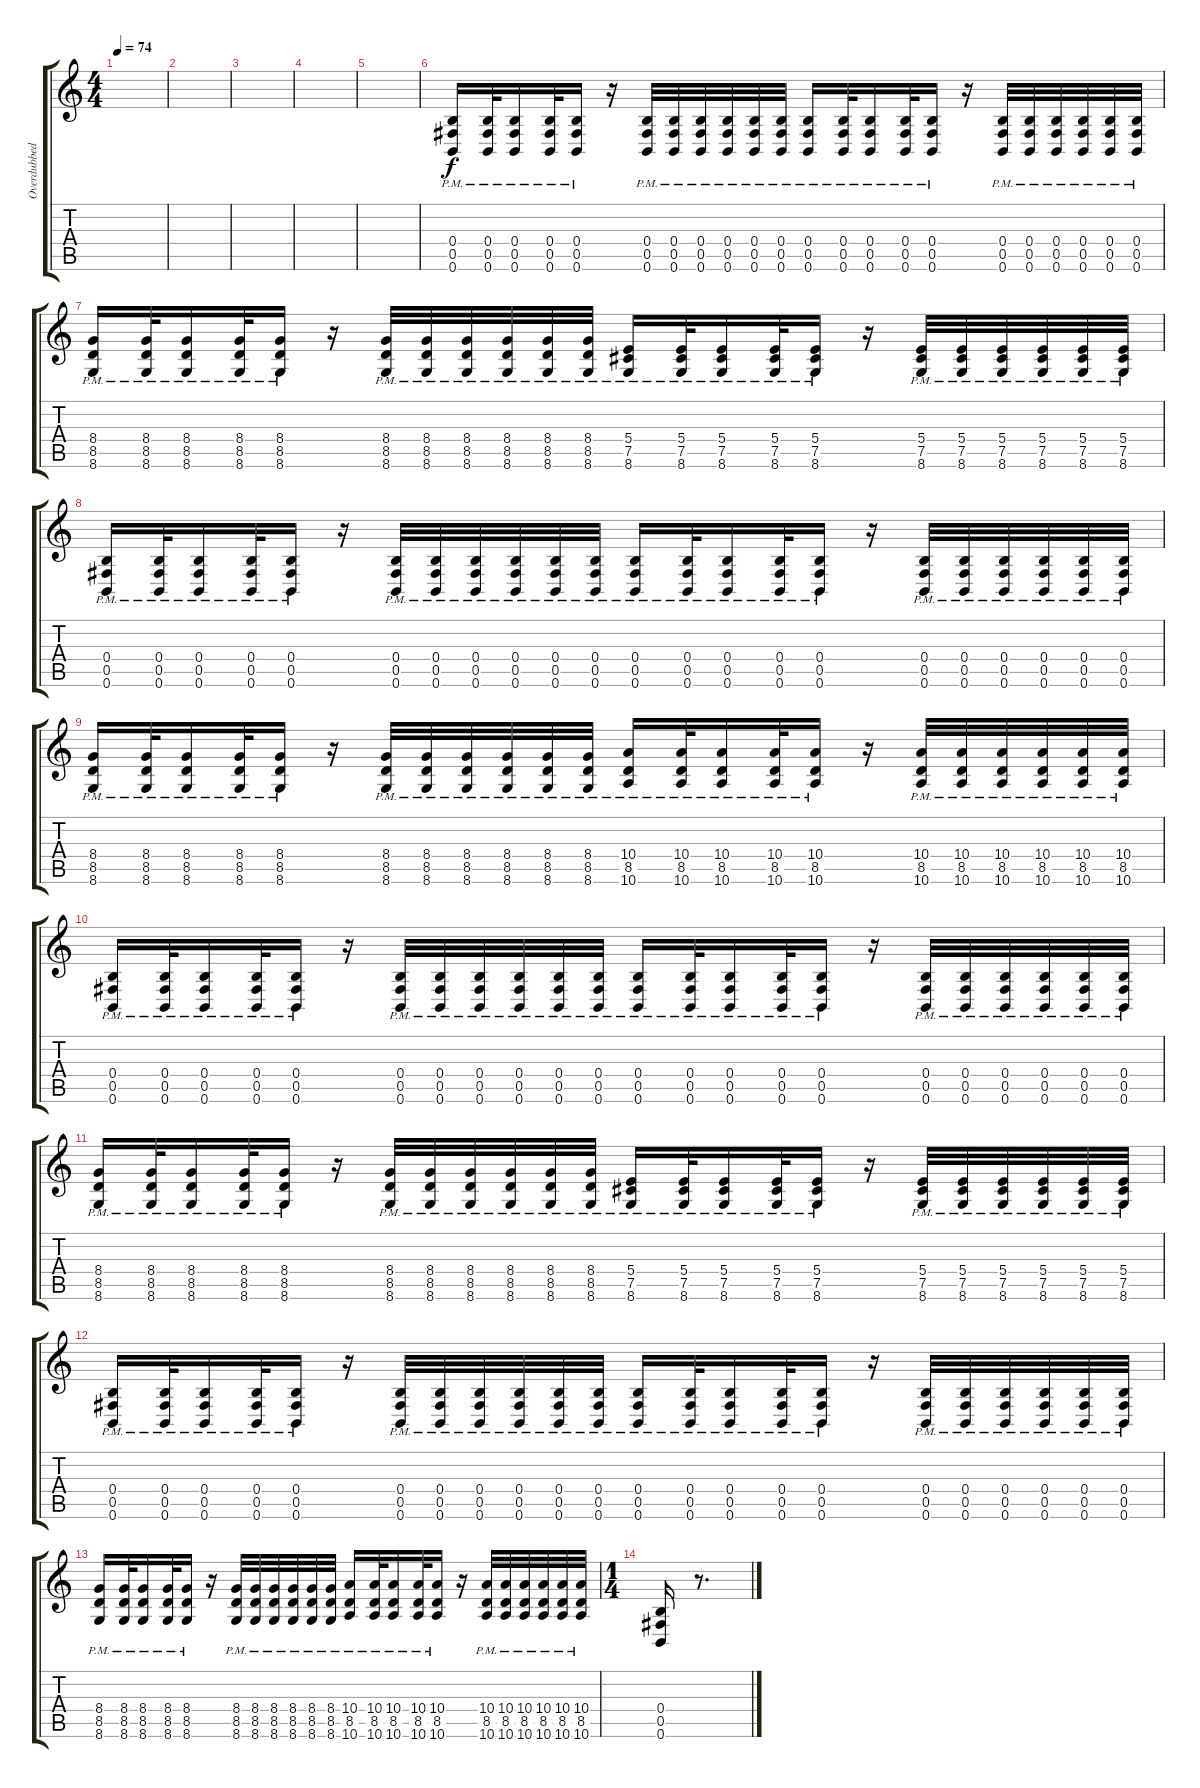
\track ("Overdubbed Guitar" "Overdubbed") {instrument distortionguitar}
\staff {score tabs}
\tuning (Db4 Ab3 E3 B2 Gb2 B1) {hide}
\ts (4 4)
\tempo 74
\clef g2
\ks c
|
|
|
|
|
(0.4{pm} 0.5{pm} 0.6{pm}).16 (0.4{pm} 0.5{pm} 0.6{pm}).32 (0.4{pm} 0.5{pm} 0.6{pm}).16 (0.4{pm} 0.5{pm} 0.6{pm}).32 (0.4{pm} 0.5{pm} 0.6{pm}).16 r.16 (0.4{pm} 0.5{pm} 0.6{pm}).32 (0.4{pm} 0.5{pm} 0.6{pm}).32 (0.4{pm} 0.5{pm} 0.6{pm}).32 (0.4{pm} 0.5{pm} 0.6{pm}).32 (0.4{pm} 0.5{pm} 0.6{pm}).32 (0.4{pm} 0.5{pm} 0.6{pm}).32 (0.4{pm} 0.5{pm} 0.6{pm}).16 (0.4{pm} 0.5{pm} 0.6{pm}).32 (0.4{pm} 0.5{pm} 0.6{pm}).16 (0.4{pm} 0.5{pm} 0.6{pm}).32 (0.4{pm} 0.5{pm} 0.6{pm}).16 r.16 (0.4{pm} 0.5{pm} 0.6{pm}).32 (0.4{pm} 0.5{pm} 0.6{pm}).32 (0.4{pm} 0.5{pm} 0.6{pm}).32 (0.4{pm} 0.5{pm} 0.6{pm}).32 (0.4{pm} 0.5{pm} 0.6{pm}).32 (0.4{pm} 0.5{pm} 0.6{pm}).32 |
(8.4{pm} 8.5{pm} 8.6{pm}).16 (8.4{pm} 8.5{pm} 8.6{pm}).32 (8.4{pm} 8.5{pm} 8.6{pm}).16 (8.4{pm} 8.5{pm} 8.6{pm}).32 (8.4{pm} 8.5{pm} 8.6{pm}).16 r.16 (8.4{pm} 8.5{pm} 8.6{pm}).32 (8.4{pm} 8.5{pm} 8.6{pm}).32 (8.4{pm} 8.5{pm} 8.6{pm}).32 (8.4{pm} 8.5{pm} 8.6{pm}).32 (8.4{pm} 8.5{pm} 8.6{pm}).32 (8.4{pm} 8.5{pm} 8.6{pm}).32 (5.4{pm} 7.5{pm} 8.6{pm}).16 (5.4{pm} 7.5{pm} 8.6{pm}).32 (5.4{pm} 7.5{pm} 8.6{pm}).16 (5.4{pm} 7.5{pm} 8.6{pm}).32 (5.4{pm} 7.5{pm} 8.6{pm}).16 r.16 (5.4{pm} 7.5{pm} 8.6{pm}).32 (5.4{pm} 7.5{pm} 8.6{pm}).32 (5.4{pm} 7.5{pm} 8.6{pm}).32 (5.4{pm} 7.5{pm} 8.6{pm}).32 (5.4{pm} 7.5{pm} 8.6{pm}).32 (5.4{pm} 7.5{pm} 8.6{pm}).32 |
(0.4{pm} 0.5{pm} 0.6{pm}).16 (0.4{pm} 0.5{pm} 0.6{pm}).32 (0.4{pm} 0.5{pm} 0.6{pm}).16 (0.4{pm} 0.5{pm} 0.6{pm}).32 (0.4{pm} 0.5{pm} 0.6{pm}).16 r.16 (0.4{pm} 0.5{pm} 0.6{pm}).32 (0.4{pm} 0.5{pm} 0.6{pm}).32 (0.4{pm} 0.5{pm} 0.6{pm}).32 (0.4{pm} 0.5{pm} 0.6{pm}).32 (0.4{pm} 0.5{pm} 0.6{pm}).32 (0.4{pm} 0.5{pm} 0.6{pm}).32 (0.4{pm} 0.5{pm} 0.6{pm}).16 (0.4{pm} 0.5{pm} 0.6{pm}).32 (0.4{pm} 0.5{pm} 0.6{pm}).16 (0.4{pm} 0.5{pm} 0.6{pm}).32 (0.4{pm} 0.5{pm} 0.6{pm}).16 r.16 (0.4{pm} 0.5{pm} 0.6{pm}).32 (0.4{pm} 0.5{pm} 0.6{pm}).32 (0.4{pm} 0.5{pm} 0.6{pm}).32 (0.4{pm} 0.5{pm} 0.6{pm}).32 (0.4{pm} 0.5{pm} 0.6{pm}).32 (0.4{pm} 0.5{pm} 0.6{pm}).32 |
(8.4{pm} 8.5{pm} 8.6{pm}).16 (8.4{pm} 8.5{pm} 8.6{pm}).32 (8.4{pm} 8.5{pm} 8.6{pm}).16 (8.4{pm} 8.5{pm} 8.6{pm}).32 (8.4{pm} 8.5{pm} 8.6{pm}).16 r.16 (8.4{pm} 8.5{pm} 8.6{pm}).32 (8.4{pm} 8.5{pm} 8.6{pm}).32 (8.4{pm} 8.5{pm} 8.6{pm}).32 (8.4{pm} 8.5{pm} 8.6{pm}).32 (8.4{pm} 8.5{pm} 8.6{pm}).32 (8.4{pm} 8.5{pm} 8.6{pm}).32 (10.4{pm} 8.5{pm} 10.6{pm}).16 (10.4{pm} 8.5{pm} 10.6{pm}).32 (10.4{pm} 8.5{pm} 10.6{pm}).16 (10.4{pm} 8.5{pm} 10.6{pm}).32 (10.4{pm} 8.5{pm} 10.6{pm}).16 r.16 (10.4{pm} 8.5{pm} 10.6{pm}).32 (10.4{pm} 8.5{pm} 10.6{pm}).32 (10.4{pm} 8.5{pm} 10.6{pm}).32 (10.4{pm} 8.5{pm} 10.6{pm}).32 (10.4{pm} 8.5{pm} 10.6{pm}).32 (10.4{pm} 8.5{pm} 10.6{pm}).32 |
(0.4{pm} 0.5{pm} 0.6{pm}).16 (0.4{pm} 0.5{pm} 0.6{pm}).32 (0.4{pm} 0.5{pm} 0.6{pm}).16 (0.4{pm} 0.5{pm} 0.6{pm}).32 (0.4{pm} 0.5{pm} 0.6{pm}).16 r.16 (0.4{pm} 0.5{pm} 0.6{pm}).32 (0.4{pm} 0.5{pm} 0.6{pm}).32 (0.4{pm} 0.5{pm} 0.6{pm}).32 (0.4{pm} 0.5{pm} 0.6{pm}).32 (0.4{pm} 0.5{pm} 0.6{pm}).32 (0.4{pm} 0.5{pm} 0.6{pm}).32 (0.4{pm} 0.5{pm} 0.6{pm}).16 (0.4{pm} 0.5{pm} 0.6{pm}).32 (0.4{pm} 0.5{pm} 0.6{pm}).16 (0.4{pm} 0.5{pm} 0.6{pm}).32 (0.4{pm} 0.5{pm} 0.6{pm}).16 r.16 (0.4{pm} 0.5{pm} 0.6{pm}).32 (0.4{pm} 0.5{pm} 0.6{pm}).32 (0.4{pm} 0.5{pm} 0.6{pm}).32 (0.4{pm} 0.5{pm} 0.6{pm}).32 (0.4{pm} 0.5{pm} 0.6{pm}).32 (0.4{pm} 0.5{pm} 0.6{pm}).32 |
(8.4{pm} 8.5{pm} 8.6{pm}).16 (8.4{pm} 8.5{pm} 8.6{pm}).32 (8.4{pm} 8.5{pm} 8.6{pm}).16 (8.4{pm} 8.5{pm} 8.6{pm}).32 (8.4{pm} 8.5{pm} 8.6{pm}).16 r.16 (8.4{pm} 8.5{pm} 8.6{pm}).32 (8.4{pm} 8.5{pm} 8.6{pm}).32 (8.4{pm} 8.5{pm} 8.6{pm}).32 (8.4{pm} 8.5{pm} 8.6{pm}).32 (8.4{pm} 8.5{pm} 8.6{pm}).32 (8.4{pm} 8.5{pm} 8.6{pm}).32 (5.4{pm} 7.5{pm} 8.6{pm}).16 (5.4{pm} 7.5{pm} 8.6{pm}).32 (5.4{pm} 7.5{pm} 8.6{pm}).16 (5.4{pm} 7.5{pm} 8.6{pm}).32 (5.4{pm} 7.5{pm} 8.6{pm}).16 r.16 (5.4{pm} 7.5{pm} 8.6{pm}).32 (5.4{pm} 7.5{pm} 8.6{pm}).32 (5.4{pm} 7.5{pm} 8.6{pm}).32 (5.4{pm} 7.5{pm} 8.6{pm}).32 (5.4{pm} 7.5{pm} 8.6{pm}).32 (5.4{pm} 7.5{pm} 8.6{pm}).32 |
(0.4{pm} 0.5{pm} 0.6{pm}).16 (0.4{pm} 0.5{pm} 0.6{pm}).32 (0.4{pm} 0.5{pm} 0.6{pm}).16 (0.4{pm} 0.5{pm} 0.6{pm}).32 (0.4{pm} 0.5{pm} 0.6{pm}).16 r.16 (0.4{pm} 0.5{pm} 0.6{pm}).32 (0.4{pm} 0.5{pm} 0.6{pm}).32 (0.4{pm} 0.5{pm} 0.6{pm}).32 (0.4{pm} 0.5{pm} 0.6{pm}).32 (0.4{pm} 0.5{pm} 0.6{pm}).32 (0.4{pm} 0.5{pm} 0.6{pm}).32 (0.4{pm} 0.5{pm} 0.6{pm}).16 (0.4{pm} 0.5{pm} 0.6{pm}).32 (0.4{pm} 0.5{pm} 0.6{pm}).16 (0.4{pm} 0.5{pm} 0.6{pm}).32 (0.4{pm} 0.5{pm} 0.6{pm}).16 r.16 (0.4{pm} 0.5{pm} 0.6{pm}).32 (0.4{pm} 0.5{pm} 0.6{pm}).32 (0.4{pm} 0.5{pm} 0.6{pm}).32 (0.4{pm} 0.5{pm} 0.6{pm}).32 (0.4{pm} 0.5{pm} 0.6{pm}).32 (0.4{pm} 0.5{pm} 0.6{pm}).32 |
(8.4{pm} 8.5{pm} 8.6{pm}).16 (8.4{pm} 8.5{pm} 8.6{pm}).32 (8.4{pm} 8.5{pm} 8.6{pm}).16 (8.4{pm} 8.5{pm} 8.6{pm}).32 (8.4{pm} 8.5{pm} 8.6{pm}).16 r.16 (8.4{pm} 8.5{pm} 8.6{pm}).32 (8.4{pm} 8.5{pm} 8.6{pm}).32 (8.4{pm} 8.5{pm} 8.6{pm}).32 (8.4{pm} 8.5{pm} 8.6{pm}).32 (8.4{pm} 8.5{pm} 8.6{pm}).32 (8.4{pm} 8.5{pm} 8.6{pm}).32 (10.4{pm} 8.5{pm} 10.6{pm}).16 (10.4{pm} 8.5{pm} 10.6{pm}).32 (10.4{pm} 8.5{pm} 10.6{pm}).16 (10.4{pm} 8.5{pm} 10.6{pm}).32 (10.4{pm} 8.5{pm} 10.6{pm}).16 r.16 (10.4{pm} 8.5{pm} 10.6{pm}).32 (10.4{pm} 8.5{pm} 10.6{pm}).32 (10.4{pm} 8.5{pm} 10.6{pm}).32 (10.4{pm} 8.5{pm} 10.6{pm}).32 (10.4{pm} 8.5{pm} 10.6{pm}).32 (10.4{pm} 8.5{pm} 10.6{pm}).32 |
\ts (1 4)
(0.4 0.5 0.6).16 r.8{d}
